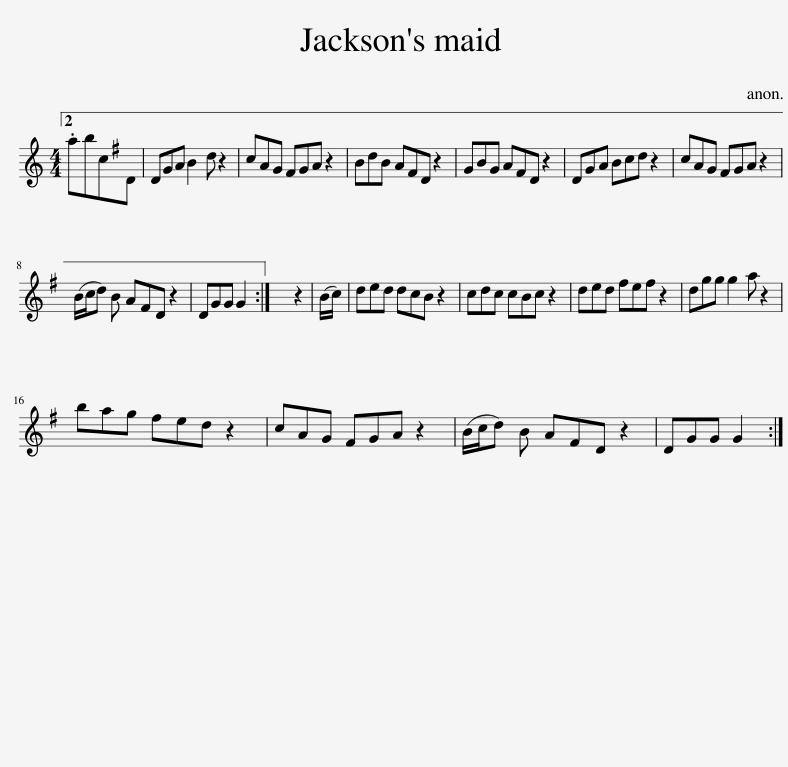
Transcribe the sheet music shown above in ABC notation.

X:1
L:1/8
M:4/4
I:linebreak $
K:C
V:1 treble
V:1
 .abcD | DGA B2 d z2 | cAG ^FGA z2 | BdB A^FD z2 | GBG A^FD z2 | %5
 DGA Bcd z2 | cAG ^FGA z2 |$ (B/c/d) B A^FD z2 | DGG G2 :| x8 | %10
 (B/c/) | ded dcB z2 | cdc cBc z2 | ded ^fef z2 | dgg g2 a z2 |$ %15
 bag ^fed z2 | cAG ^FGA z2 | (B/c/d) B A^FD z2 | DGG G2 :| %19
